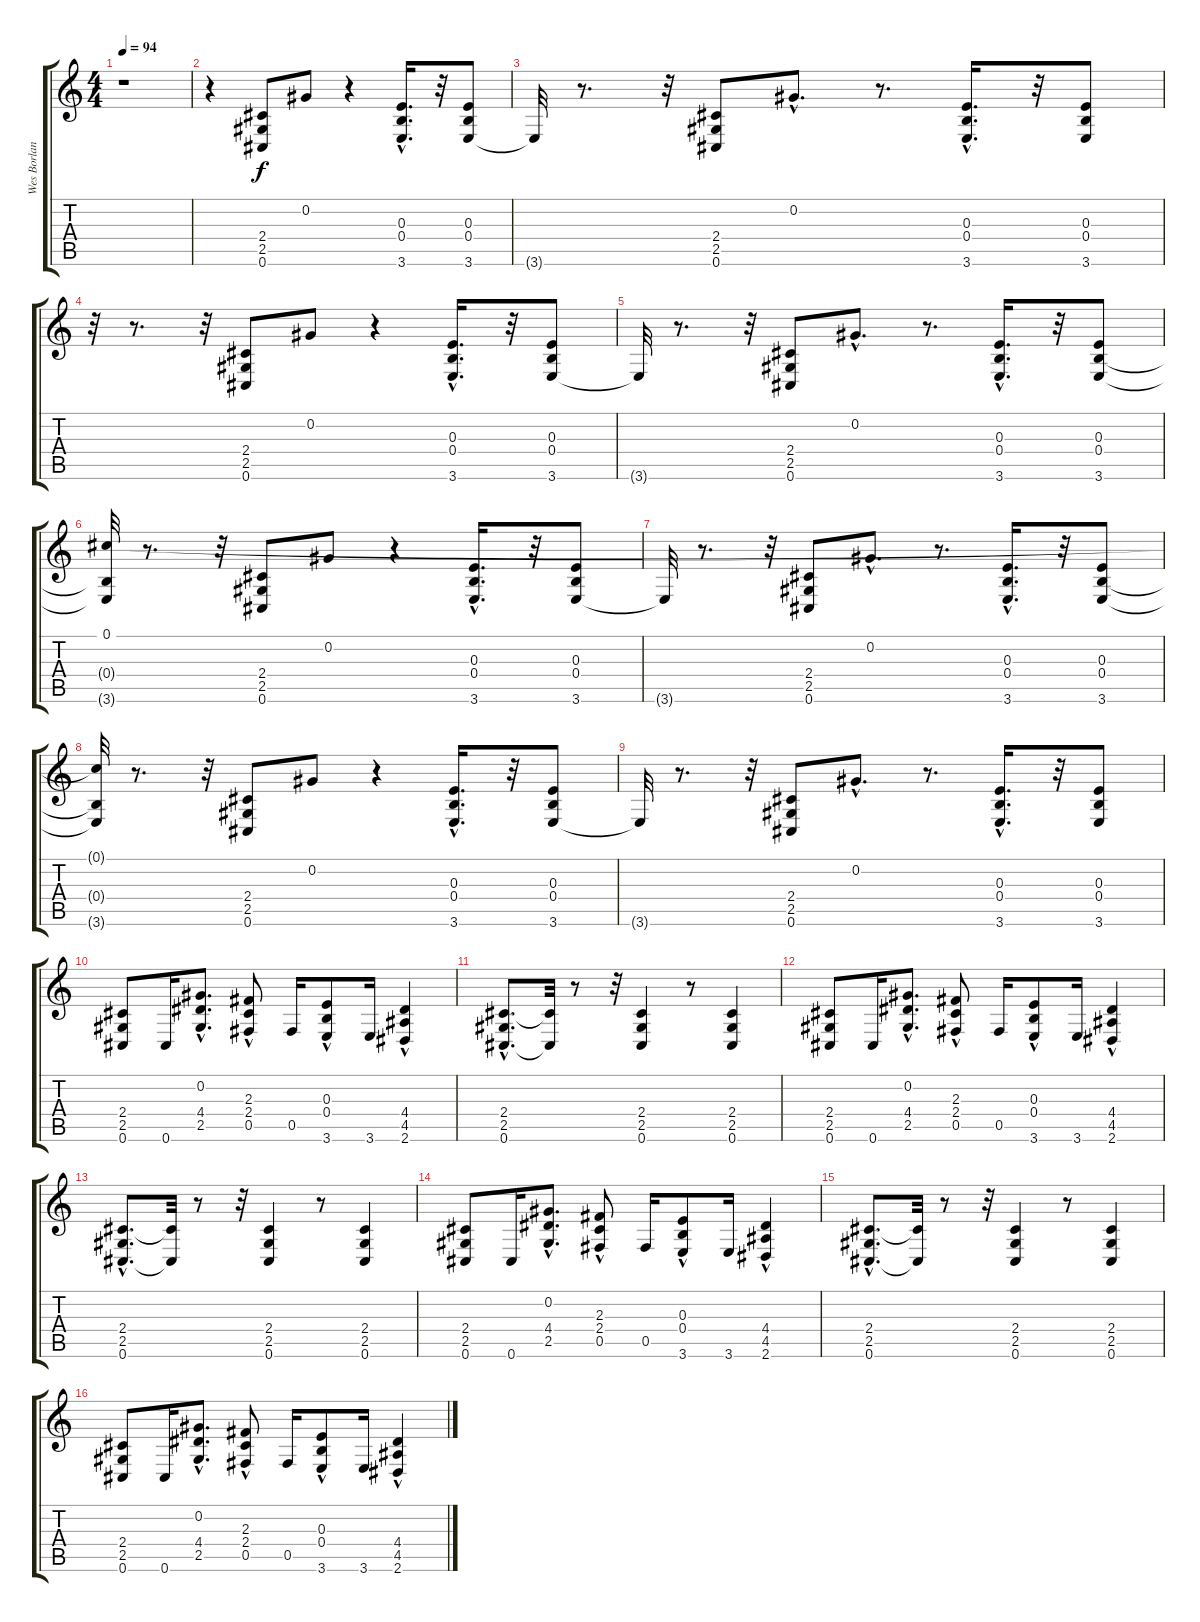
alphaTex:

\track ("Wes Borland 1" "Wes Borlan") {instrument distortionguitar}
\staff {score tabs}
\tuning (Db4 Ab3 E3 B2 Gb2 Db2) {hide}
\ts (4 4)
\tempo 94
\clef g2
\ks c
r.1{dy f instrument distortionguitar} |
r.4 (2.4 2.5 0.6).8{balance 8} 0.2.8 r.4 (0.3{hac} 0.4{hac} 3.6{hac}).16{d} r.32 (0.3 0.4 3.6).8 |
3.6{t}.32 r.8{d} r.32 (2.4 2.5 0.6).8 0.2{hac}.8{d} r.8{d} (0.3{hac} 0.4{hac} 3.6{hac}).16{d} r.32 (0.3 0.4 3.6).8 |
r.32 r.8{d} r.32 (2.4 2.5 0.6).8 0.2.8 r.4 (0.3{hac} 0.4{hac} 3.6{hac}).16{d} r.32 (0.3 0.4 3.6).8 |
3.6{t}.32 r.8{d} r.32 (2.4 2.5 0.6).8 0.2{hac}.8{d} r.8{d} (0.3{hac} 0.4{hac} 3.6{hac}).16{d} r.32 (0.3 0.4 3.6).8 |
(0.1 0.4{t} 3.6{t}).32 r.8{d} r.32 (2.4 2.5 0.6).8 0.2.8 r.4 (0.3{hac} 0.4{hac} 3.6{hac}).16{d} r.32 (0.3 0.4 3.6).8 |
3.6{t}.32 r.8{d} r.32 (2.4 2.5 0.6).8 0.2{hac}.8{d} r.8{d} (0.3{hac} 0.4{hac} 3.6{hac}).16{d} r.32 (0.3 0.4 3.6).8 |
(0.1{t} 0.4{t} 3.6{t}).32 r.8{d} r.32 (2.4 2.5 0.6).8 0.2.8 r.4 (0.3{hac} 0.4{hac} 3.6{hac}).16{d} r.32 (0.3 0.4 3.6).8 |
3.6{t}.32 r.8{d} r.32 (2.4 2.5 0.6).8 0.2{hac}.8{d} r.8{d} (0.3{hac} 0.4{hac} 3.6{hac}).16{d} r.32 (0.3 0.4 3.6).8 |
(2.4 2.5 0.6).8 0.6.16 (0.2 4.4 2.5{hac}).8{d} (2.3 2.4{hac} 0.5{hac}).8 0.5.16 (0.3{hac} 0.4 3.6).8 3.6.16 (4.4 4.5 2.6{hac}).4 |
(2.4{hac} 2.5{hac} 0.6{hac}).8{d} (2.4{t} 0.6{t}).32 r.8 r.32 (2.4 2.5 0.6).4 r.8 (2.4 2.5 0.6).4 |
(2.4 2.5 0.6).8 0.6.16 (0.2 4.4 2.5{hac}).8{d} (2.3 2.4{hac} 0.5{hac}).8 0.5.16 (0.3{hac} 0.4 3.6).8 3.6.16 (4.4 4.5 2.6{hac}).4 |
(2.4{hac} 2.5{hac} 0.6{hac}).8{d} (2.4{t} 0.6{t}).32 r.8 r.32 (2.4 2.5 0.6).4 r.8 (2.4 2.5 0.6).4 |
(2.4 2.5 0.6).8 0.6.16 (0.2 4.4 2.5{hac}).8{d} (2.3 2.4{hac} 0.5{hac}).8 0.5.16 (0.3{hac} 0.4 3.6).8 3.6.16 (4.4 4.5 2.6{hac}).4 |
(2.4{hac} 2.5{hac} 0.6{hac}).8{d} (2.4{t} 0.6{t}).32 r.8 r.32 (2.4 2.5 0.6).4 r.8 (2.4 2.5 0.6).4 |
(2.4 2.5 0.6).8 0.6.16 (0.2 4.4 2.5{hac}).8{d} (2.3 2.4{hac} 0.5{hac}).8 0.5.16 (0.3{hac} 0.4 3.6).8 3.6.16 (4.4 4.5 2.6{hac}).4
